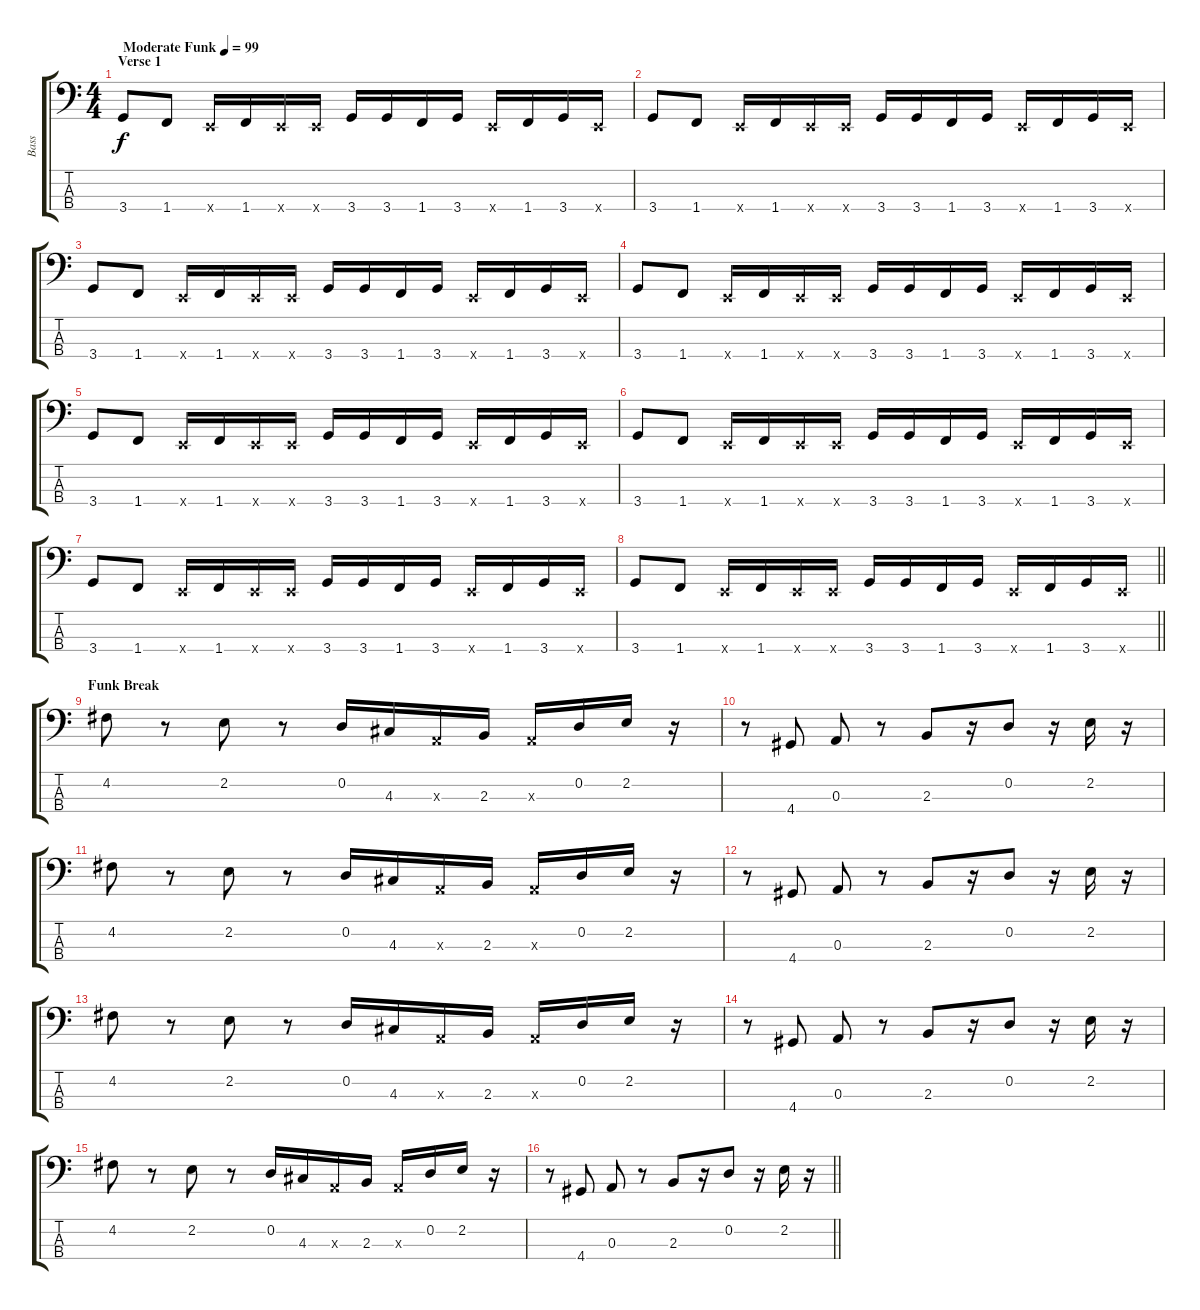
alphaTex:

\track ("Bass" "Bass") {instrument electricbassfinger}
\staff {score tabs}
\tuning (G2 D2 A1 E1) {hide}
\ts (4 4)
\section ("" "Verse 1")
\tempo (99 "Moderate Funk")
\clef f4
\ks c
3.4.8{dy f instrument electricbassfinger} 1.4.8 0.4{x}.16 1.4.16 0.4{x}.16 0.4{x}.16 3.4.16 3.4.16 1.4.16 3.4.16 0.4{x}.16 1.4.16 3.4.16 0.4{x}.16 |
3.4.8 1.4.8 0.4{x}.16 1.4.16 0.4{x}.16 0.4{x}.16 3.4.16 3.4.16 1.4.16 3.4.16 0.4{x}.16 1.4.16 3.4.16 0.4{x}.16 |
3.4.8 1.4.8 0.4{x}.16 1.4.16 0.4{x}.16 0.4{x}.16 3.4.16 3.4.16 1.4.16 3.4.16 0.4{x}.16 1.4.16 3.4.16 0.4{x}.16 |
3.4.8 1.4.8 0.4{x}.16 1.4.16 0.4{x}.16 0.4{x}.16 3.4.16 3.4.16 1.4.16 3.4.16 0.4{x}.16 1.4.16 3.4.16 0.4{x}.16 |
3.4.8 1.4.8 0.4{x}.16 1.4.16 0.4{x}.16 0.4{x}.16 3.4.16 3.4.16 1.4.16 3.4.16 0.4{x}.16 1.4.16 3.4.16 0.4{x}.16 |
3.4.8 1.4.8 0.4{x}.16 1.4.16 0.4{x}.16 0.4{x}.16 3.4.16 3.4.16 1.4.16 3.4.16 0.4{x}.16 1.4.16 3.4.16 0.4{x}.16 |
3.4.8 1.4.8 0.4{x}.16 1.4.16 0.4{x}.16 0.4{x}.16 3.4.16 3.4.16 1.4.16 3.4.16 0.4{x}.16 1.4.16 3.4.16 0.4{x}.16 |
\barLineRight lightlight
3.4.8 1.4.8 0.4{x}.16 1.4.16 0.4{x}.16 0.4{x}.16 3.4.16 3.4.16 1.4.16 3.4.16 0.4{x}.16 1.4.16 3.4.16 0.4{x}.16 |
\section ("" "Funk Break")
4.2.8 r.8 2.2.8 r.8 0.2.16 4.3.16 0.3{x}.16 2.3.16 0.3{x}.16 0.2.16 2.2.16 r.16 |
r.8 4.4.8 0.3.8 r.8 2.3.8 r.16 0.2.8 r.16 2.2.16 r.16 |
4.2.8 r.8 2.2.8 r.8 0.2.16 4.3.16 0.3{x}.16 2.3.16 0.3{x}.16 0.2.16 2.2.16 r.16 |
r.8 4.4.8 0.3.8 r.8 2.3.8 r.16 0.2.8 r.16 2.2.16 r.16 |
4.2.8 r.8 2.2.8 r.8 0.2.16 4.3.16 0.3{x}.16 2.3.16 0.3{x}.16 0.2.16 2.2.16 r.16 |
r.8 4.4.8 0.3.8 r.8 2.3.8 r.16 0.2.8 r.16 2.2.16 r.16 |
4.2.8 r.8 2.2.8 r.8 0.2.16 4.3.16 0.3{x}.16 2.3.16 0.3{x}.16 0.2.16 2.2.16 r.16 |
\barLineRight lightlight
r.8 4.4.8 0.3.8 r.8 2.3.8 r.16 0.2.8 r.16 2.2.16 r.16
